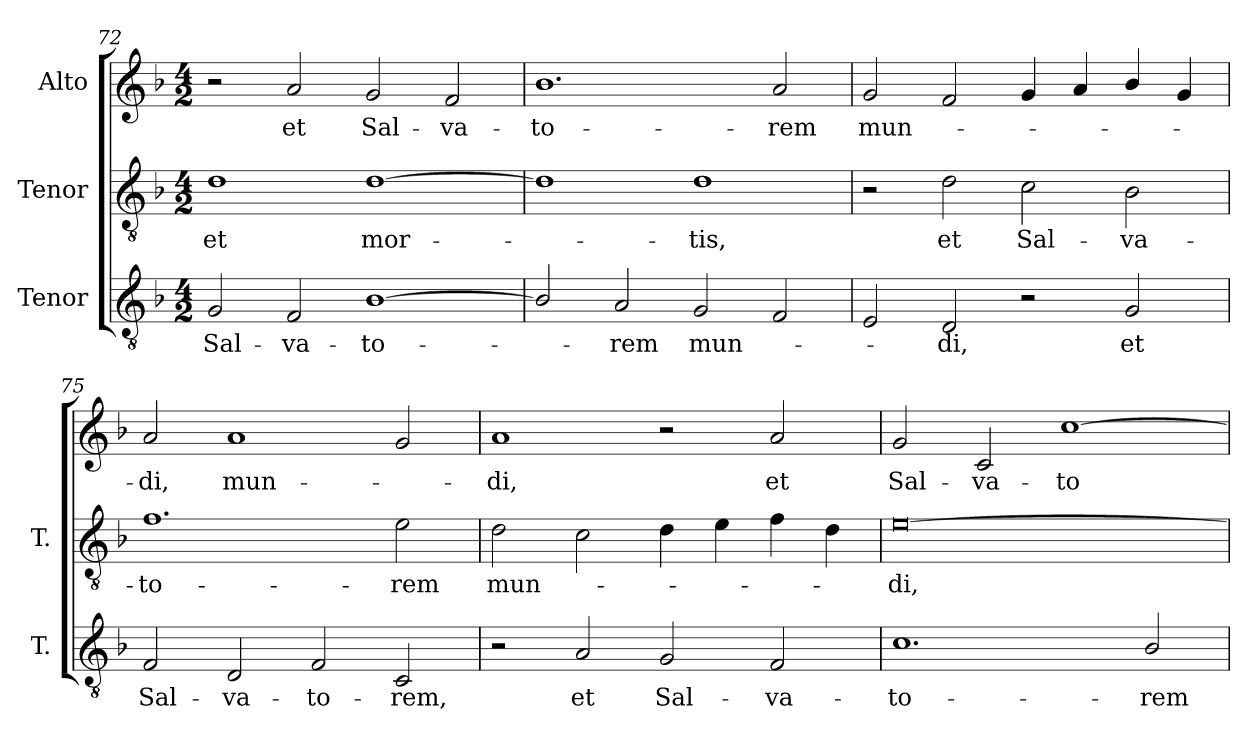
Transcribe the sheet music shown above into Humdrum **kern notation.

**kern	**text	**kern	**text	**kern	**text
*part3	*part3	*part2	*part2	*part1	*part1
*staff3	*staff3	*staff2	*staff2	*staff1	*staff1
*I"Tenor	*	*I"Tenor	*	*I"Alto	*
*I'T.	*	*I'T.	*	*	*
!!LO:LB:g=z
*clefGv2	*	*clefGv2	*	*clefG2	*
*ITrd7c12	*	*ITrd7c12	*	*	*
*k[b-]	*	*k[b-]	*	*k[b-]	*
*F:	*	*F:	*	*F:	*
*M4/2	*	*M4/2	*	*M4/2	*
=72	=72	=72	=72	=72	=72
!	!LO:LY:b:color=#000000	!	!	!	!
!	!	!	!LO:LY:b:color=#000000	!	!
2GGi/	Sal-	1Di	et	2r	.
!	!LO:LY:b:color=#000000	!	!	!	!
!	!	!	!	!	!LO:LY:b:color=#000000
2FFi/	-va-	.	.	2ai/	et
!	!LO:LY:b:color=#000000	!	!	!	!
!	!	!	!LO:LY:b:color=#000000	!	!
!	!	!	!	!	!LO:LY:b:color=#000000
[1BB-i	-to-	[1Di	mor-	2gi/	Sal-
!	!	!	!	!	!LO:LY:b:color=#000000
.	.	.	.	2fi/	-va-
=73	=73	=73	=73	=73	=73
!	!	!	!	!	!LO:LY:b:color=#000000
2BB-i/]	.	1Di]	.	1.b-i	-to-
!	!LO:LY:b:color=#000000	!	!	!	!
2AAi/	-rem	.	.	.	.
!	!LO:LY:b:color=#000000	!	!	!	!
!	!	!	!LO:LY:b:color=#000000	!	!
2GGi/	mun-	1Di	-tis,	.	.
!	!	!	!	!	!LO:LY:b:color=#000000
2FFi/	.	.	.	2ai/	-rem
=74	=74	=74	=74	=74	=74
!	!	!	!	!	!LO:LY:b:color=#000000
2EEi/	.	2r	.	2gi/	mun-
!	!LO:LY:b:color=#000000	!	!	!	!
!	!	!	!LO:LY:b:color=#000000	!	!
2DDi/	-di,	2Di\	et	2fi/	.
!	!	!	!LO:LY:b:color=#000000	!	!
2r	.	2Ci\	Sal-	4gi/	.
.	.	.	.	4ai/	.
!	!LO:LY:b:color=#000000	!	!	!	!
!	!	!	!LO:LY:b:color=#000000	!	!
2GGi/	et	2BB-i\	-va-	4b-i/	.
.	.	.	.	4gi/	.
=75	=75	=75	=75	=75	=75
!	!LO:LY:b:color=#000000	!	!	!	!
!	!	!	!LO:LY:b:color=#000000	!	!
!	!	!	!	!	!LO:LY:b:color=#000000
2FFi/	Sal-	1.Fi	-to-	2ai/	-di,
!	!LO:LY:b:color=#000000	!	!	!	!
!	!	!	!	!	!LO:LY:b:color=#000000
2DDi/	-va-	.	.	1ai	mun-
!	!LO:LY:b:color=#000000	!	!	!	!
2FFi/	-to-	.	.	.	.
!	!LO:LY:b:color=#000000	!	!	!	!
!	!	!	!LO:LY:b:color=#000000	!	!
2CCi/	-rem,	2Ei\	-rem	2gi/	.
!!LO:LB:g=z
=76	=76	=76	=76	=76	=76
!	!	!	!LO:LY:b:color=#000000	!	!
!	!	!	!	!	!LO:LY:b:color=#000000
2r	.	2Di\	mun-	1ai	-di,
!	!LO:LY:b:color=#000000	!	!	!	!
2AAi/	et	2Ci\	.	.	.
!	!LO:LY:b:color=#000000	!	!	!	!
2GGi/	Sal-	4Di\	.	2r	.
.	.	4Ei\	.	.	.
!	!LO:LY:b:color=#000000	!	!	!	!
!	!	!	!	!	!LO:LY:b:color=#000000
2FFi/	-va-	4Fi\	.	2ai/	et
.	.	4Di\	.	.	.
=77	=77	=77	=77	=77	=77
!	!LO:LY:b:color=#000000	!	!	!	!
!	!	!	!LO:LY:b:color=#000000	!	!
!	!	!	!	!	!LO:LY:b:color=#000000
1.Ci	-to-	[0Ei	-di,	2gi/	Sal-
!	!	!	!	!	!LO:LY:b:color=#000000
.	.	.	.	2ci/	-va-
!	!	!	!	!	!LO:LY:b:color=#000000
.	.	.	.	[1cci	-to-
!	!LO:LY:b:color=#000000	!	!	!	!
2BB-i/	-rem	.	.	.	.
=	=	=	=	=	=
*-	*-	*-	*-	*-	*-
